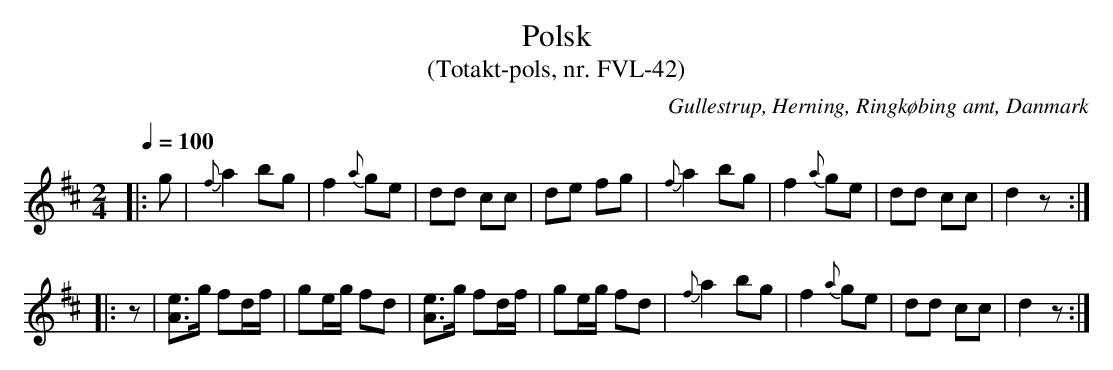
X:1
T:Polsk
T:(Totakt-pols, nr. FVL-42)
O:Gullestrup, Herning, Ringkøbing amt, Danmark
M:2/4
L:1/8
Q:1/4=100
K:D
|: g | {f}a2 bg | f2 {a}ge | dd cc | de fg | {f}a2 bg | f2 {a}ge | dd cc | d2 z :|
|: z | [Ae]>g fd/f/ | ge/g/ fd | [Ae]>g fd/f/ | ge/g/ fd | {f}a2 bg | f2 {a}ge | dd cc | d2 z :|
